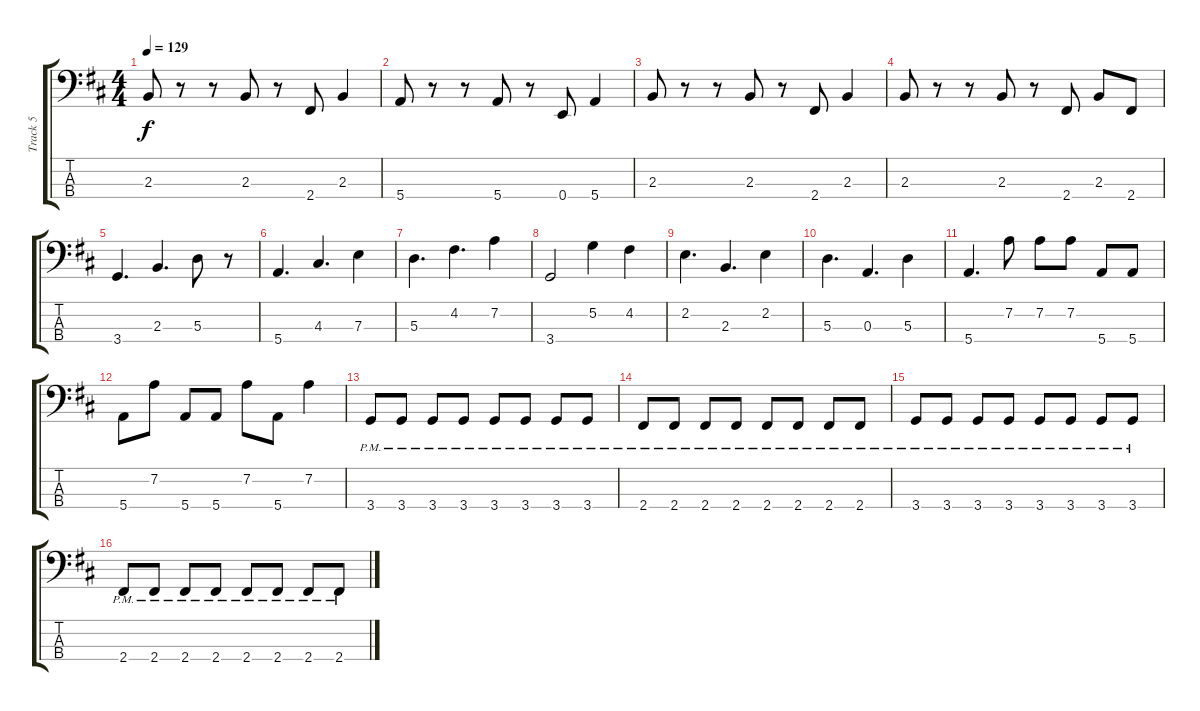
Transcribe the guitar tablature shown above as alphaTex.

\track ("Track 5" "Track 5") {instrument electricbasspick}
\staff {score tabs}
\tuning (G2 D2 A1 E1) {hide}
\ts (4 4)
\tempo 129
\clef f4
\ks bminor
2.3.8{dy f} r.8 r.8 2.3.8 r.8 2.4.8 2.3.4 |
5.4.8 r.8 r.8 5.4.8 r.8 0.4.8 5.4.4 |
2.3.8 r.8 r.8 2.3.8 r.8 2.4.8 2.3.4 |
2.3.8 r.8 r.8 2.3.8 r.8 2.4.8 2.3.8 2.4.8 |
3.4.4{d} 2.3.4{d} 5.3.8 r.8 |
5.4.4{d} 4.3.4{d} 7.3.4 |
5.3.4{d} 4.2.4{d} 7.2.4 |
3.4.2 5.2.4 4.2.4 |
2.2.4{d} 2.3.4{d} 2.2.4 |
5.3.4{d} 0.3.4{d} 5.3.4 |
5.4.4{d} 7.2.8 7.2.8 7.2.8 5.4.8 5.4.8 |
5.4.8 7.2.8 5.4.8 5.4.8 7.2.8 5.4.8 7.2.4 |
3.4{pm}.8 3.4{pm}.8 3.4{pm}.8 3.4{pm}.8 3.4{pm}.8 3.4{pm}.8 3.4{pm}.8 3.4{pm}.8 |
2.4{pm}.8 2.4{pm}.8 2.4{pm}.8 2.4{pm}.8 2.4{pm}.8 2.4{pm}.8 2.4{pm}.8 2.4{pm}.8 |
3.4{pm}.8 3.4{pm}.8 3.4{pm}.8 3.4{pm}.8 3.4{pm}.8 3.4{pm}.8 3.4{pm}.8 3.4{pm}.8 |
2.4{pm}.8 2.4{pm}.8 2.4{pm}.8 2.4{pm}.8 2.4{pm}.8 2.4{pm}.8 2.4{pm}.8 2.4{pm}.8
